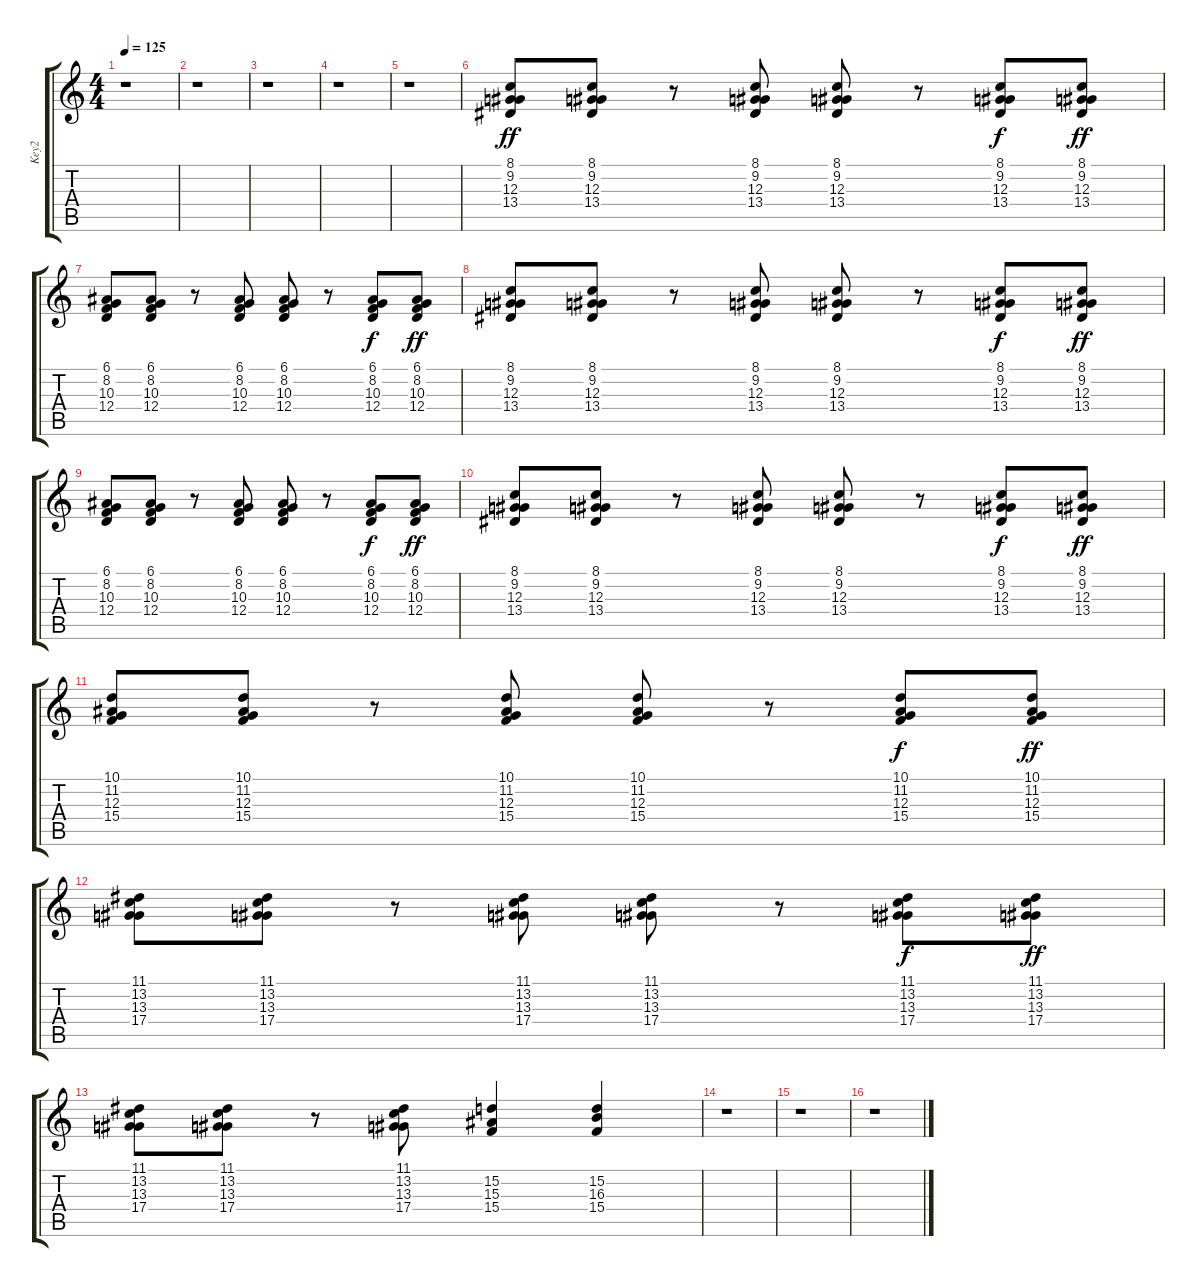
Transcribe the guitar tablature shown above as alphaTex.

\track ("Key2" "Key2") {instrument honkytonkpiano}
\staff {score tabs}
\tuning (E4 B3 G3 D3 A2 E2) {hide}
\ts (4 4)
\tempo 125
\clef g2
\ks c
r.1{dy ff} |
r.1 |
r.1 |
r.1 |
r.1 |
(8.1 9.2 12.3 13.4).8 (8.1 9.2 12.3 13.4).8 r.8 (8.1 9.2 12.3 13.4).8 (8.1 9.2 12.3 13.4).8 r.8 (8.1 9.2 12.3 13.4).8{dy f} (8.1 9.2 12.3 13.4).8{dy ff} |
(6.1 8.2 10.3 12.4).8 (6.1 8.2 10.3 12.4).8 r.8 (6.1 8.2 10.3 12.4).8 (6.1 8.2 10.3 12.4).8 r.8 (6.1 8.2 10.3 12.4).8{dy f} (6.1 8.2 10.3 12.4).8{dy ff} |
(8.1 9.2 12.3 13.4).8 (8.1 9.2 12.3 13.4).8 r.8 (8.1 9.2 12.3 13.4).8 (8.1 9.2 12.3 13.4).8 r.8 (8.1 9.2 12.3 13.4).8{dy f} (8.1 9.2 12.3 13.4).8{dy ff} |
(6.1 8.2 10.3 12.4).8 (6.1 8.2 10.3 12.4).8 r.8 (6.1 8.2 10.3 12.4).8 (6.1 8.2 10.3 12.4).8 r.8 (6.1 8.2 10.3 12.4).8{dy f} (6.1 8.2 10.3 12.4).8{dy ff} |
(8.1 9.2 12.3 13.4).8 (8.1 9.2 12.3 13.4).8 r.8 (8.1 9.2 12.3 13.4).8 (8.1 9.2 12.3 13.4).8 r.8 (8.1 9.2 12.3 13.4).8{dy f} (8.1 9.2 12.3 13.4).8{dy ff} |
(10.1 11.2 12.3 15.4).8 (10.1 11.2 12.3 15.4).8 r.8 (10.1 11.2 12.3 15.4).8 (10.1 11.2 12.3 15.4).8 r.8 (10.1 11.2 12.3 15.4).8{dy f} (10.1 11.2 12.3 15.4).8{dy ff} |
(11.1 13.2 13.3 17.4).8 (11.1 13.2 13.3 17.4).8 r.8 (11.1 13.2 13.3 17.4).8 (11.1 13.2 13.3 17.4).8 r.8 (11.1 13.2 13.3 17.4).8{dy f} (11.1 13.2 13.3 17.4).8{dy ff} |
(11.1 13.2 13.3 17.4).8 (11.1 13.2 13.3 17.4).8 r.8 (11.1 13.2 13.3 17.4).8 (15.2 15.3 15.4).4 (15.2 16.3 15.4).4 |
r.1 |
r.1 |
r.1
